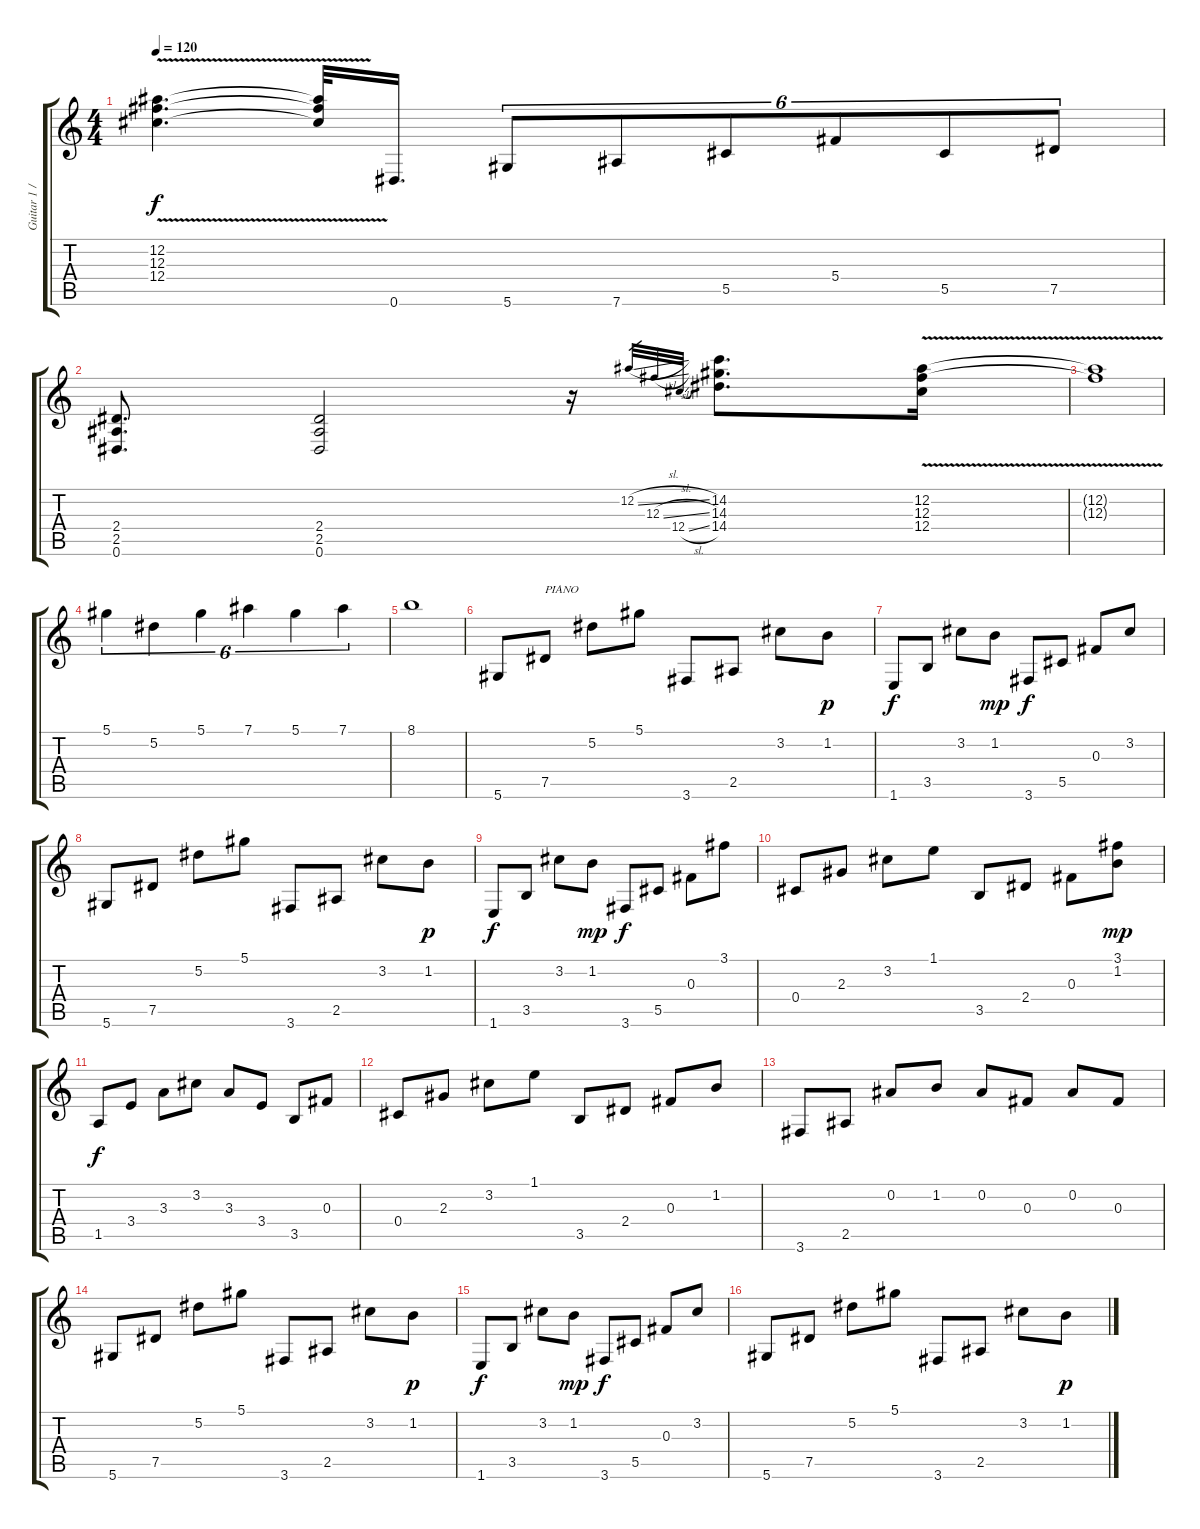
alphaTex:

\track ("Guitar 1 / Lead" "Guitar 1 /") {instrument overdrivenguitar}
\staff {score tabs}
\tuning (Eb4 Bb3 Gb3 Db3 Ab2 Eb2) {hide}
\ts (4 4)
\tempo 120
\clef g2
\ks c
(12.2{v t} 12.3{v t} 12.4{v t}).4{d dy f} (12.2{t} 12.3{t} 12.4{t}).32 0.6.16{d} 5.6.8{tu (6 4)} 7.6.8{tu (6 4)} 5.5.8{tu (6 4)} 5.4.8{tu (6 4)} 5.5.8{tu (6 4)} 7.5.8{tu (6 4)} |
(2.4 2.5 0.6).8{d} (2.4 2.5 0.6).2 r.16 12.2{sl}.32{gr} 12.3{sl}.32{gr} 12.4{sl}.32{gr} (14.2 14.3 14.4).8{d} (12.2{v} 12.3{v} 12.4{v}).16 |
(12.2{v t} 12.3{v t}).1 |
5.1.4{tu (6 4)} 5.2.4{tu (6 4)} 5.1.4{tu (6 4)} 7.1.4{tu (6 4)} 5.1.4{tu (6 4)} 7.1.4{tu (6 4)} |
8.1.1 |
5.6.8{instrument acousticguitarsteel} 7.5.8{txt "PIANO"} 5.2.8 5.1.8 3.6.8 2.5.8 3.2.8 1.2.8{dy p} |
1.6.8{dy f} 3.5.8 3.2.8 1.2.8{dy mp} 3.6.8{dy f} 5.5.8 0.3.8 3.2.8 |
5.6.8{instrument acousticguitarsteel} 7.5.8 5.2.8 5.1.8 3.6.8 2.5.8 3.2.8 1.2.8{dy p} |
1.6.8{dy f} 3.5.8 3.2.8 1.2.8{dy mp} 3.6.8{dy f} 5.5.8 0.3.8 3.1.8 |
0.4.8{instrument acousticguitarsteel} 2.3.8 3.2.8 1.1.8 3.5.8 2.4.8 0.3.8 (3.1 1.2).8{dy mp} |
1.5.8{dy f} 3.4.8 3.3.8 3.2.8 3.3.8 3.4.8 3.5.8 0.3.8 |
0.4.8{instrument acousticguitarsteel} 2.3.8 3.2.8 1.1.8 3.5.8 2.4.8 0.3.8 1.2.8 |
3.6.8{instrument acousticguitarsteel} 2.5.8 0.2.8 1.2.8 0.2.8 0.3.8 0.2.8 0.3.8 |
5.6.8{instrument acousticguitarsteel} 7.5.8 5.2.8 5.1.8 3.6.8 2.5.8 3.2.8 1.2.8{dy p} |
1.6.8{dy f} 3.5.8 3.2.8 1.2.8{dy mp} 3.6.8{dy f} 5.5.8 0.3.8 3.2.8 |
5.6.8{instrument acousticguitarsteel} 7.5.8 5.2.8 5.1.8 3.6.8 2.5.8 3.2.8 1.2.8{dy p}
